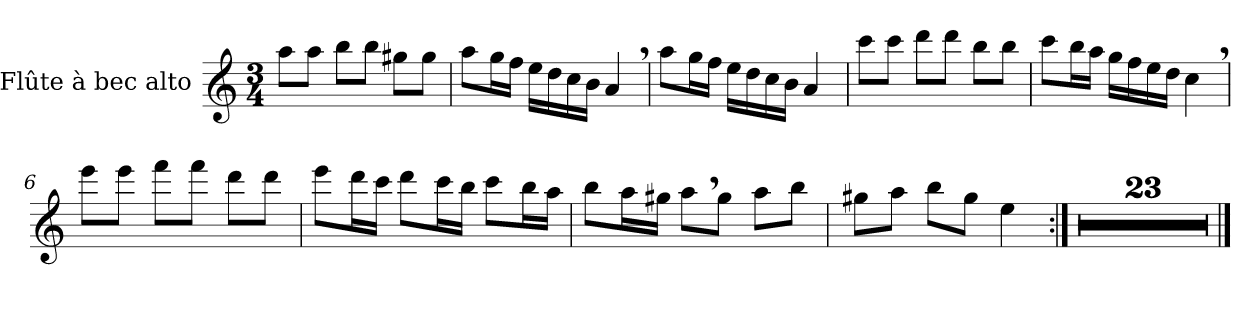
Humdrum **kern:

**kern
*part1
*staff1
*I"Flûte à bec alto
*I'Fl. bc. A.
*clefG2
*k[]
*M3/4
*MM80
=1
8aa\L
8aa\J
8bb\L
8bb\J
8gg#X\L
8gg#\J
=2
8aa\L
16gg\L
16ff\JJ
16ee\LL
16dd\
16cc\
16b\JJ
4a,/
=3
8aa\L
16gg\L
16ff\JJ
16ee\LL
16dd\
16cc\
16b\JJ
4a/
=4
8ccc\L
8ccc\J
8ddd\L
8ddd\J
8bb\L
8bb\J
=5
8ccc\L
16bb\L
16aa\JJ
16gg\LL
16ff\
16ee\
16dd\JJ
4cc,\
!!LO:LB:g=z
=6
8eee\L
8eee\J
8fff\L
8fff\J
8ddd\L
8ddd\J
=7
8eee\L
16ddd\L
16ccc\JJ
8ddd\L
16ccc\L
16bb\JJ
8ccc\L
16bb\L
16aa\JJ
=8
8bb\L
16aa\L
16gg#X\JJ
8aa,\L
8gg#\J
8aa\L
8bb\J
=9
8gg#X\L
8aa\J
8bb\L
8gg#\J
4ee\
=10:|!
2.r
=11
2.r
=12
2.r
!!LO:LB:g=z
=13
2.r
=14
2.r
=15
2.r
=16
2.r
=17
2.r
=18
2.r
=19
2.r
=20
2.r
=21
2.r
=22
2.r
=23
2.r
=24
2.r
=25
2.r
=26
2.r
=27
2.r
=28
2.r
=29
2.r
=30
2.r
!!LO:LB:g=z
=31
2.r
=32
2.r
==
*-
